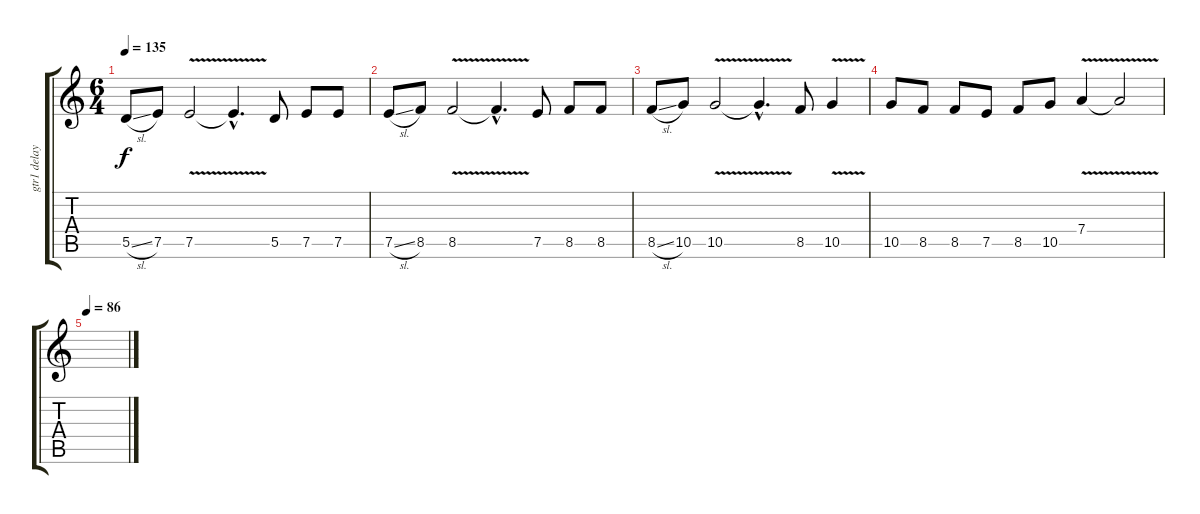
\track ("gtr1 delay/gtr4" "gtr1 delay") {instrument electricguitarjazz}
\staff {score tabs}
\tuning (E4 B3 G3 D3 A2 E2) {hide}
\ts (6 4)
\tempo 135
\clef g2
\ks c
5.5{sl}.8{dy f volume 15 balance 14} 7.5.8 7.5{v}.2 7.5{hac t}.4{d} 5.5.8 7.5.8 7.5.8 |
7.5{sl}.8{volume 3} 8.5.8 8.5{v}.2 8.5{hac t}.4{d} 7.5.8 8.5.8 8.5.8 |
8.5{sl}.8 10.5.8 10.5{v}.2 10.5{hac t}.4{d} 8.5.8 10.5{v}.4 |
10.5.8 8.5.8 8.5.8 7.5.8 8.5.8 10.5.8 7.4{v}.4 7.4{t}.2{volume 0} |
\tempo 86
